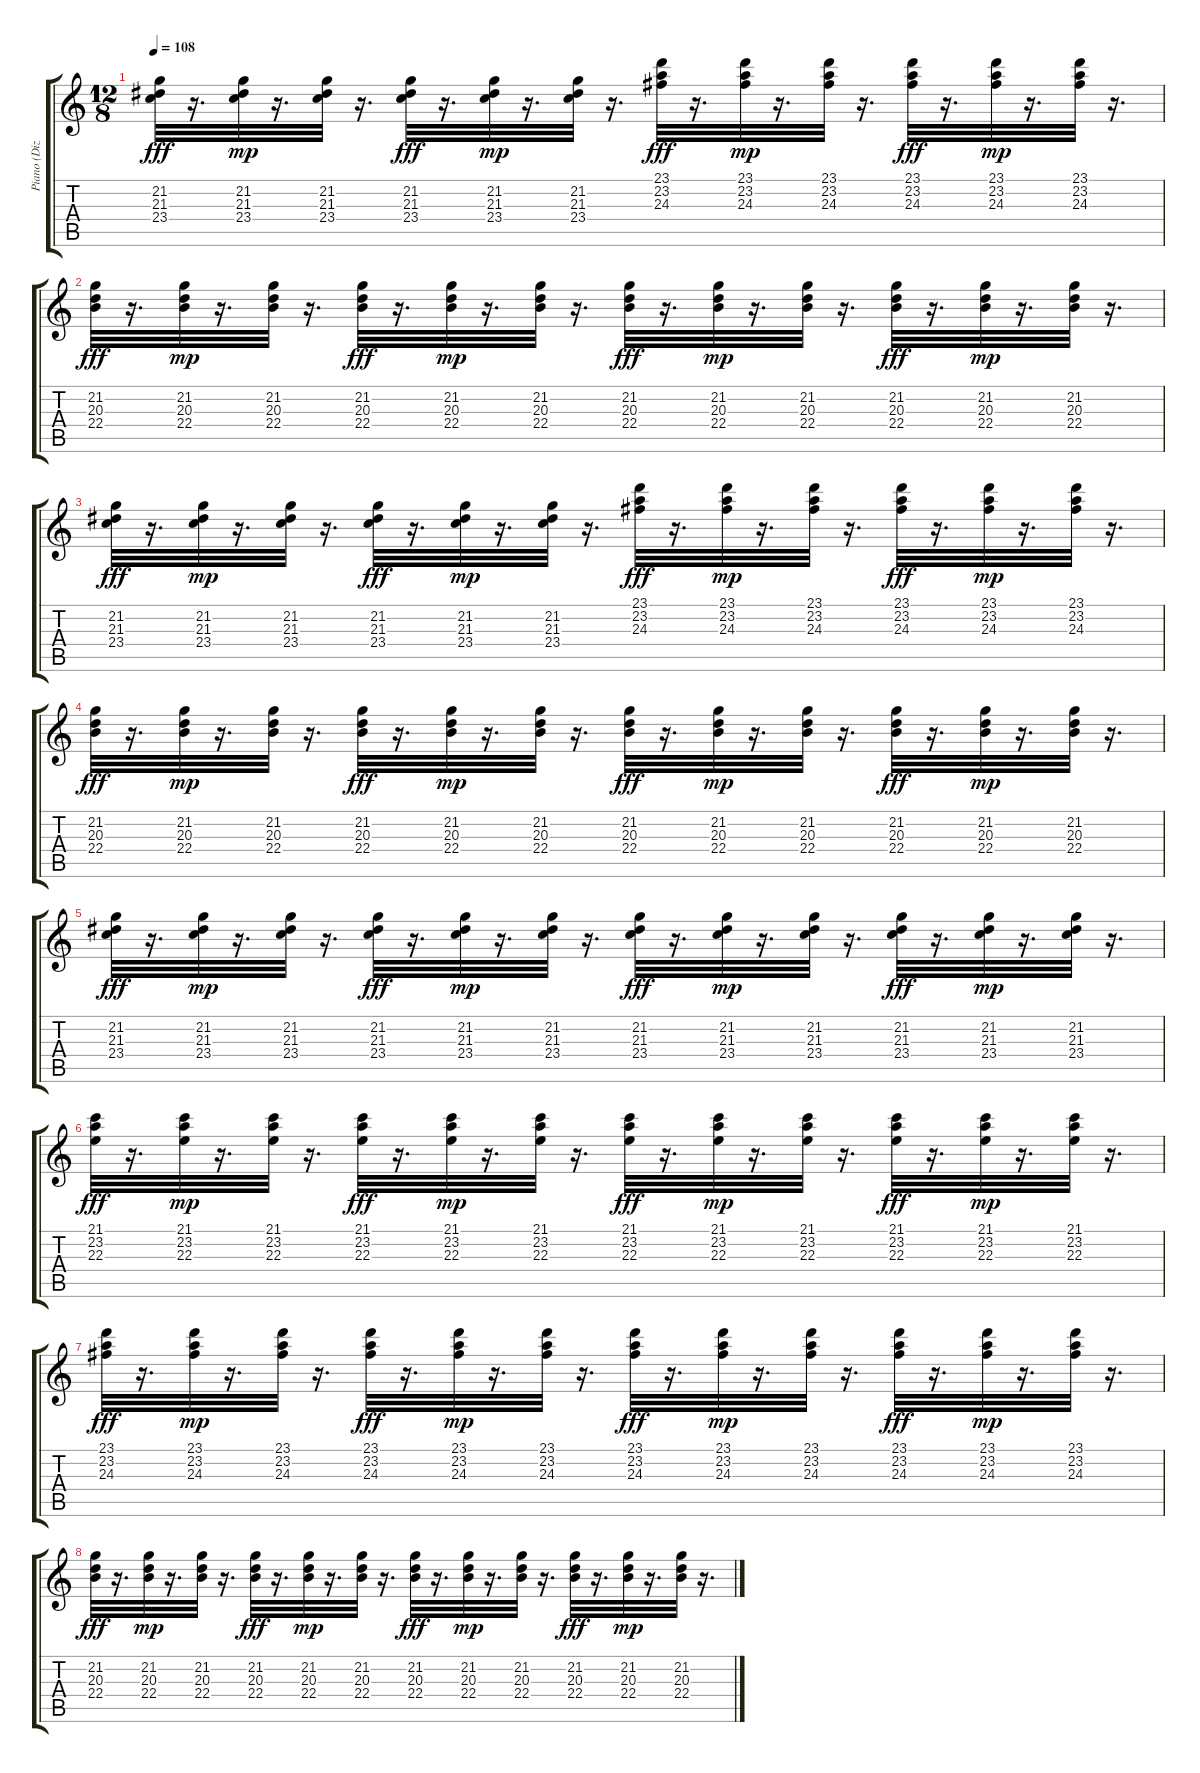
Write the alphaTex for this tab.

\track ("Piano (Dizzy)" "Piano (Diz") {instrument acousticgrandpiano}
\staff {score tabs}
\tuning (Eb4 Bb3 Gb3 Db3 Ab2 Eb2) {hide}
\ts (12 8)
\tempo 108
\clef g2
\ks c
(21.2 21.3 23.4).32{dy fff} r.16{d} (21.2 21.3 23.4).32{dy mp} r.16{d} (21.2 21.3 23.4).32 r.16{d} (21.2 21.3 23.4).32{dy fff} r.16{d} (21.2 21.3 23.4).32{dy mp} r.16{d} (21.2 21.3 23.4).32 r.16{d} (23.1 23.2 24.3).32{dy fff} r.16{d} (23.1 23.2 24.3).32{dy mp} r.16{d} (23.1 23.2 24.3).32 r.16{d} (23.1 23.2 24.3).32{dy fff} r.16{d} (23.1 23.2 24.3).32{dy mp} r.16{d} (23.1 23.2 24.3).32 r.16{d} |
(21.2 20.3 22.4).32{dy fff} r.16{d} (21.2 20.3 22.4).32{dy mp} r.16{d} (21.2 20.3 22.4).32 r.16{d} (21.2 20.3 22.4).32{dy fff} r.16{d} (21.2 20.3 22.4).32{dy mp} r.16{d} (21.2 20.3 22.4).32 r.16{d} (21.2 20.3 22.4).32{dy fff} r.16{d} (21.2 20.3 22.4).32{dy mp} r.16{d} (21.2 20.3 22.4).32 r.16{d} (21.2 20.3 22.4).32{dy fff} r.16{d} (21.2 20.3 22.4).32{dy mp} r.16{d} (21.2 20.3 22.4).32 r.16{d} |
(21.2 21.3 23.4).32{dy fff} r.16{d} (21.2 21.3 23.4).32{dy mp} r.16{d} (21.2 21.3 23.4).32 r.16{d} (21.2 21.3 23.4).32{dy fff} r.16{d} (21.2 21.3 23.4).32{dy mp} r.16{d} (21.2 21.3 23.4).32 r.16{d} (23.1 23.2 24.3).32{dy fff} r.16{d} (23.1 23.2 24.3).32{dy mp} r.16{d} (23.1 23.2 24.3).32 r.16{d} (23.1 23.2 24.3).32{dy fff} r.16{d} (23.1 23.2 24.3).32{dy mp} r.16{d} (23.1 23.2 24.3).32 r.16{d} |
(21.2 20.3 22.4).32{dy fff} r.16{d} (21.2 20.3 22.4).32{dy mp} r.16{d} (21.2 20.3 22.4).32 r.16{d} (21.2 20.3 22.4).32{dy fff} r.16{d} (21.2 20.3 22.4).32{dy mp} r.16{d} (21.2 20.3 22.4).32 r.16{d} (21.2 20.3 22.4).32{dy fff} r.16{d} (21.2 20.3 22.4).32{dy mp} r.16{d} (21.2 20.3 22.4).32 r.16{d} (21.2 20.3 22.4).32{dy fff} r.16{d} (21.2 20.3 22.4).32{dy mp} r.16{d} (21.2 20.3 22.4).32 r.16{d} |
(21.2 21.3 23.4).32{dy fff} r.16{d} (21.2 21.3 23.4).32{dy mp} r.16{d} (21.2 21.3 23.4).32 r.16{d} (21.2 21.3 23.4).32{dy fff} r.16{d} (21.2 21.3 23.4).32{dy mp} r.16{d} (21.2 21.3 23.4).32 r.16{d} (21.2 21.3 23.4).32{dy fff} r.16{d} (21.2 21.3 23.4).32{dy mp} r.16{d} (21.2 21.3 23.4).32 r.16{d} (21.2 21.3 23.4).32{dy fff} r.16{d} (21.2 21.3 23.4).32{dy mp} r.16{d} (21.2 21.3 23.4).32 r.16{d} |
(21.1 23.2 22.3).32{dy fff} r.16{d} (21.1 23.2 22.3).32{dy mp} r.16{d} (21.1 23.2 22.3).32 r.16{d} (21.1 23.2 22.3).32{dy fff} r.16{d} (21.1 23.2 22.3).32{dy mp} r.16{d} (21.1 23.2 22.3).32 r.16{d} (21.1 23.2 22.3).32{dy fff} r.16{d} (21.1 23.2 22.3).32{dy mp} r.16{d} (21.1 23.2 22.3).32 r.16{d} (21.1 23.2 22.3).32{dy fff} r.16{d} (21.1 23.2 22.3).32{dy mp} r.16{d} (21.1 23.2 22.3).32 r.16{d} |
(23.1 23.2 24.3).32{dy fff} r.16{d} (23.1 23.2 24.3).32{dy mp} r.16{d} (23.1 23.2 24.3).32 r.16{d} (23.1 23.2 24.3).32{dy fff} r.16{d} (23.1 23.2 24.3).32{dy mp} r.16{d} (23.1 23.2 24.3).32 r.16{d} (23.1 23.2 24.3).32{dy fff} r.16{d} (23.1 23.2 24.3).32{dy mp} r.16{d} (23.1 23.2 24.3).32 r.16{d} (23.1 23.2 24.3).32{dy fff} r.16{d} (23.1 23.2 24.3).32{dy mp} r.16{d} (23.1 23.2 24.3).32 r.16{d} |
(21.2 20.3 22.4).32{dy fff} r.16{d} (21.2 20.3 22.4).32{dy mp} r.16{d} (21.2 20.3 22.4).32 r.16{d} (21.2 20.3 22.4).32{dy fff} r.16{d} (21.2 20.3 22.4).32{dy mp} r.16{d} (21.2 20.3 22.4).32 r.16{d} (21.2 20.3 22.4).32{dy fff} r.16{d} (21.2 20.3 22.4).32{dy mp} r.16{d} (21.2 20.3 22.4).32 r.16{d} (21.2 20.3 22.4).32{dy fff} r.16{d} (21.2 20.3 22.4).32{dy mp} r.16{d} (21.2 20.3 22.4).32 r.16{d}
